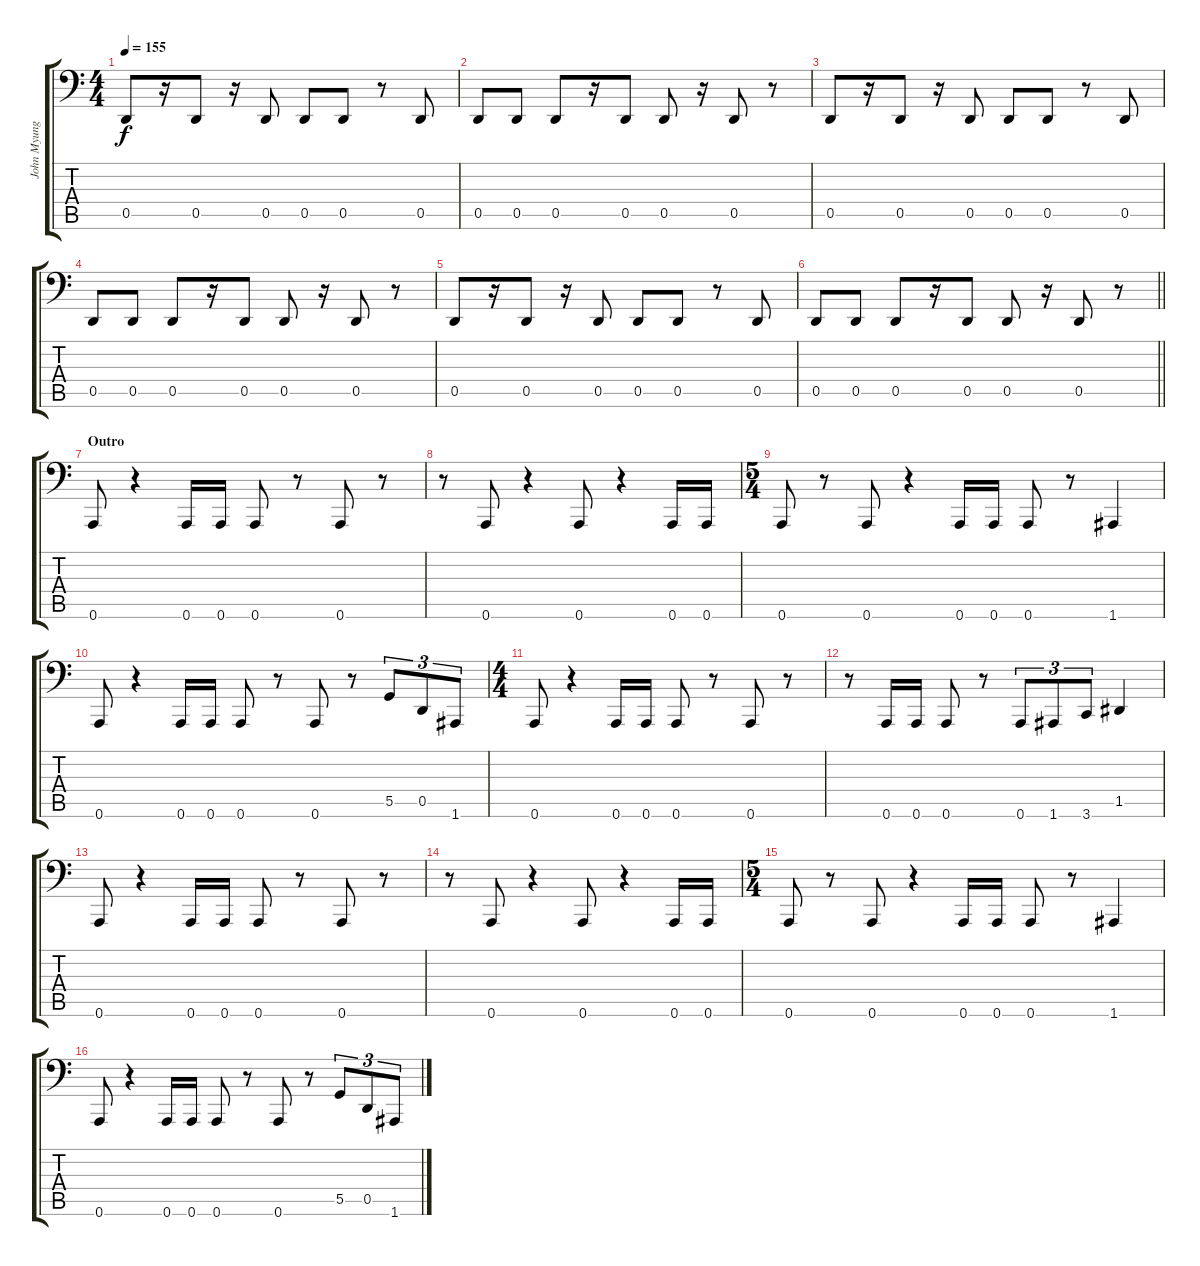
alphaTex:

\track ("John Myung" "John Myung") {instrument electricbassfinger}
\staff {score tabs}
\tuning (Bb2 F2 C2 G1 D1 A0) {hide}
\ts (4 4)
\tempo 155
\clef f4
\ks c
0.5.8{dy f} r.16 0.5.8 r.16 0.5.8 0.5.8 0.5.8 r.8 0.5.8 |
0.5.8 0.5.8 0.5.8 r.16 0.5.8 0.5.8 r.16 0.5.8 r.8 |
0.5.8 r.16 0.5.8 r.16 0.5.8 0.5.8 0.5.8 r.8 0.5.8 |
0.5.8 0.5.8 0.5.8 r.16 0.5.8 0.5.8 r.16 0.5.8 r.8 |
0.5.8 r.16 0.5.8 r.16 0.5.8 0.5.8 0.5.8 r.8 0.5.8 |
\barLineRight lightlight
0.5.8 0.5.8 0.5.8 r.16 0.5.8 0.5.8 r.16 0.5.8 r.8 |
\section ("" "Outro")
0.6.8 r.4 0.6.16 0.6.16 0.6.8 r.8 0.6.8 r.8 |
r.8 0.6.8 r.4 0.6.8 r.4 0.6.16 0.6.16 |
\ts (5 4)
0.6.8 r.8 0.6.8 r.4 0.6.16 0.6.16 0.6.8 r.8 1.6.4 |
0.6.8 r.4 0.6.16 0.6.16 0.6.8 r.8 0.6.8 r.8 5.5.8{tu (3 2)} 0.5.8{tu (3 2)} 1.6.8{tu (3 2)} |
\ts (4 4)
0.6.8 r.4 0.6.16 0.6.16 0.6.8 r.8 0.6.8 r.8 |
r.8 0.6.16 0.6.16 0.6.8 r.8 0.6.8{tu (3 2)} 1.6.8{tu (3 2)} 3.6.8{tu (3 2)} 1.5.4 |
0.6.8 r.4 0.6.16 0.6.16 0.6.8 r.8 0.6.8 r.8 |
r.8 0.6.8 r.4 0.6.8 r.4 0.6.16 0.6.16 |
\ts (5 4)
0.6.8 r.8 0.6.8 r.4 0.6.16 0.6.16 0.6.8 r.8 1.6.4 |
0.6.8 r.4 0.6.16 0.6.16 0.6.8 r.8 0.6.8 r.8 5.5.8{tu (3 2)} 0.5.8{tu (3 2)} 1.6.8{tu (3 2)}
